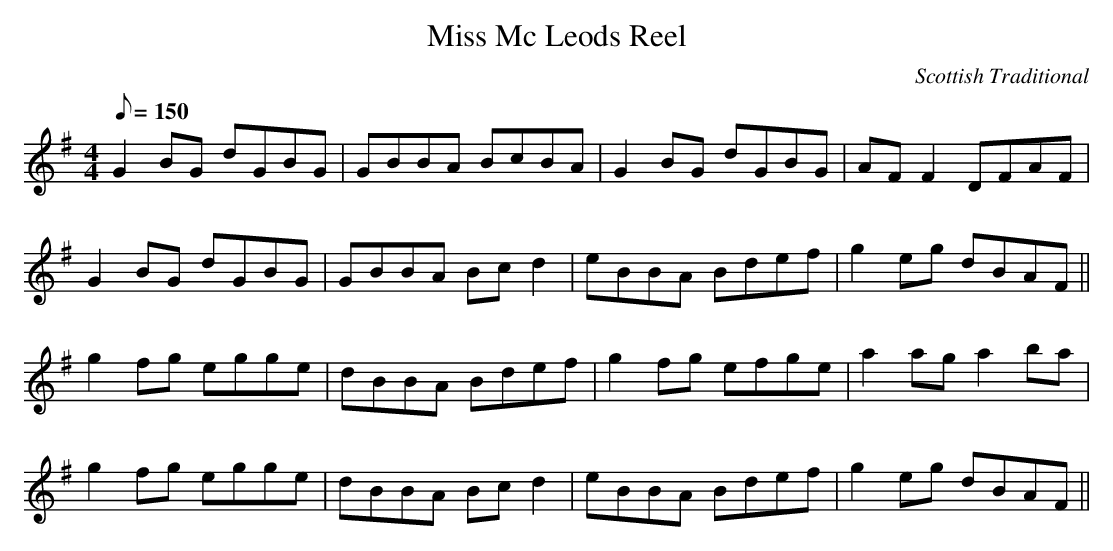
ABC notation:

X:1
T:Miss Mc Leods Reel
M:4/4
L:1/8
Q:150     %Tempo
C:Scottish Traditional
K:G
G2 BG dGBG |GBBA BcBA |G2 BG dGBG |AF F2 DFAF |
G2 BG dGBG |GBBA Bc d2 |eBBA Bdef |g2 eg dBAF ||
g2 fg egge |dBBA Bdef |g2 fg efge |a2 ag a2 ba |
g2 fg egge |dBBA Bc d2 |eBBA Bdef |g2 eg dBAF ||
